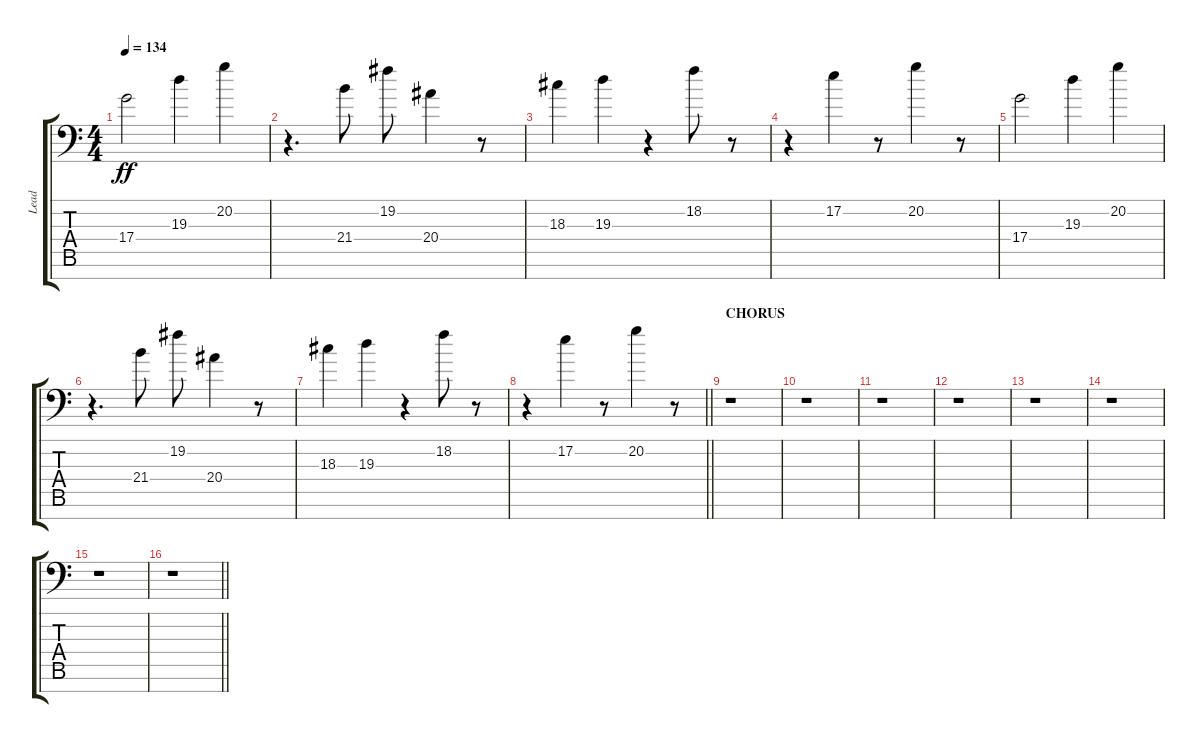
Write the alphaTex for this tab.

\track ("Lead" "Lead") {instrument lead2sawtooth}
\staff {score tabs}
\tuning (C8 B3 G3 D3 A2 E2 C-1) {hide}
\ts (4 4)
\tempo 134
\clef f4
\ks c
17.4.2{dy ff} 19.3.4 20.2.4 |
r.4{d} 21.4.8 19.2.8 20.4.4 r.8 |
18.3.4 19.3.4 r.4 18.2.8 r.8 |
r.4 17.2.4 r.8 20.2.4 r.8 |
17.4.2 19.3.4 20.2.4 |
r.4{d} 21.4.8 19.2.8 20.4.4 r.8 |
18.3.4 19.3.4 r.4 18.2.8 r.8 |
\barLineRight lightlight
r.4 17.2.4 r.8 20.2.4 r.8 |
\section ("" "CHORUS")
r.1 |
r.1 |
r.1 |
r.1 |
r.1 |
r.1 |
r.1 |
\barLineRight lightlight
r.1
